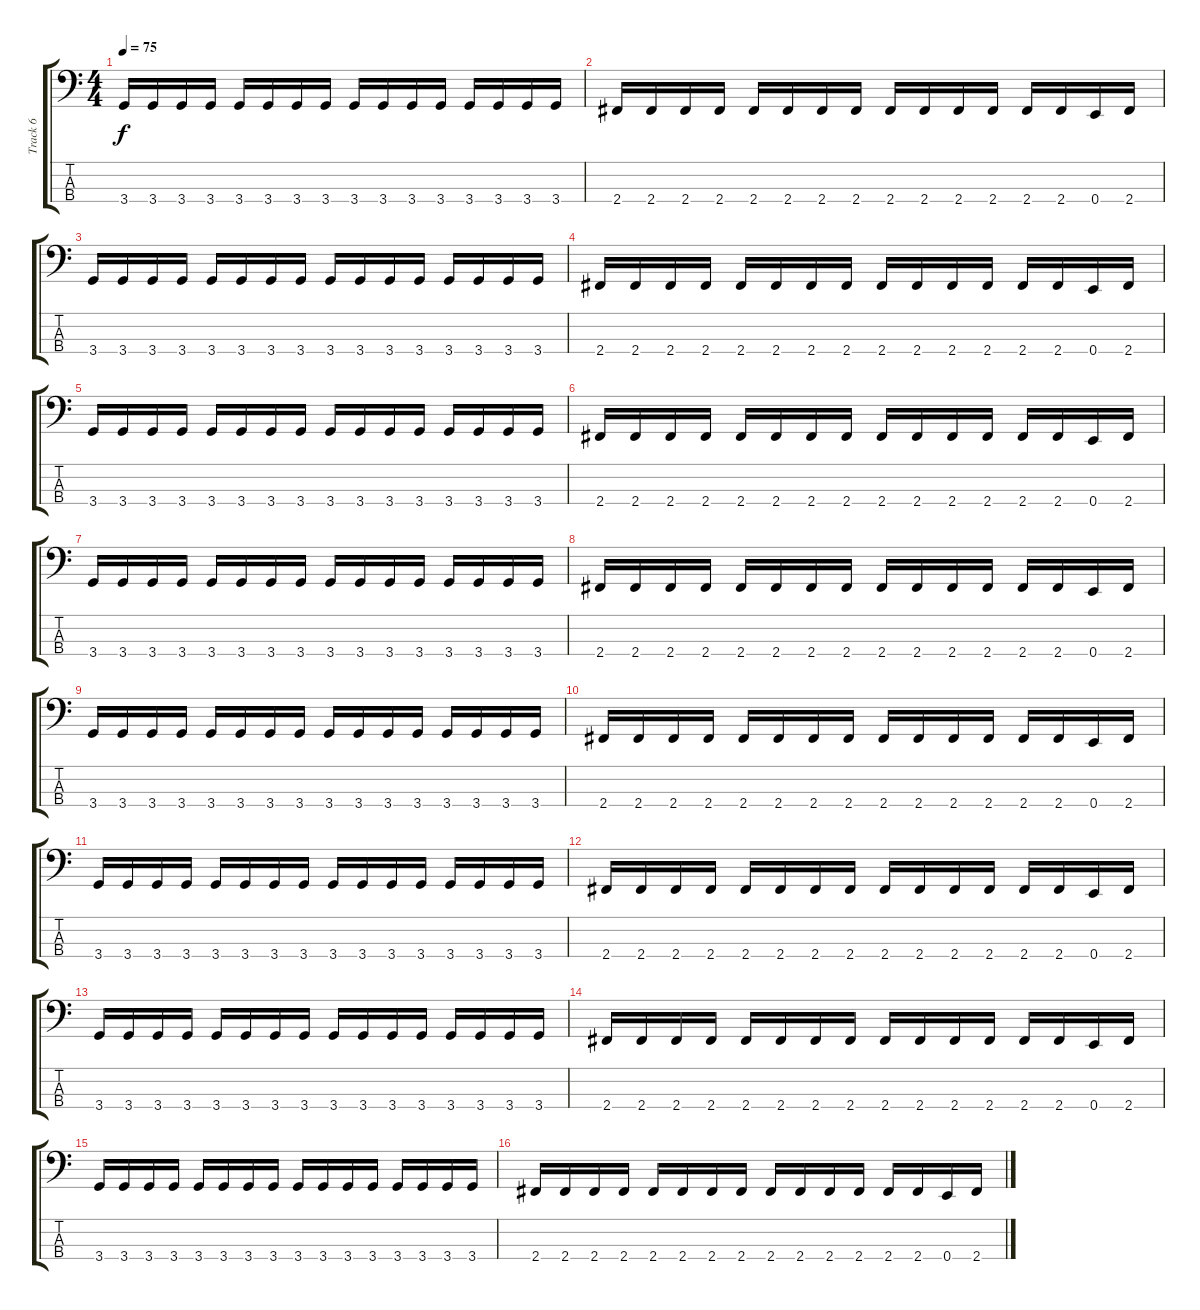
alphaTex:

\track ("Track 6" "Track 6") {instrument electricbassfinger}
\staff {score tabs}
\tuning (G2 D2 A1 E1) {hide}
\ts (4 4)
\tempo 75
\clef f4
\ks c
3.4.16{dy f} 3.4.16 3.4.16 3.4.16 3.4.16 3.4.16 3.4.16 3.4.16 3.4.16 3.4.16 3.4.16 3.4.16 3.4.16 3.4.16 3.4.16 3.4.16 |
2.4.16 2.4.16 2.4.16 2.4.16 2.4.16 2.4.16 2.4.16 2.4.16 2.4.16 2.4.16 2.4.16 2.4.16 2.4.16 2.4.16 0.4.16 2.4.16 |
3.4.16 3.4.16 3.4.16 3.4.16 3.4.16 3.4.16 3.4.16 3.4.16 3.4.16 3.4.16 3.4.16 3.4.16 3.4.16 3.4.16 3.4.16 3.4.16 |
2.4.16 2.4.16 2.4.16 2.4.16 2.4.16 2.4.16 2.4.16 2.4.16 2.4.16 2.4.16 2.4.16 2.4.16 2.4.16 2.4.16 0.4.16 2.4.16 |
3.4.16 3.4.16 3.4.16 3.4.16 3.4.16 3.4.16 3.4.16 3.4.16 3.4.16 3.4.16 3.4.16 3.4.16 3.4.16 3.4.16 3.4.16 3.4.16 |
2.4.16 2.4.16 2.4.16 2.4.16 2.4.16 2.4.16 2.4.16 2.4.16 2.4.16 2.4.16 2.4.16 2.4.16 2.4.16 2.4.16 0.4.16 2.4.16 |
3.4.16 3.4.16 3.4.16 3.4.16 3.4.16 3.4.16 3.4.16 3.4.16 3.4.16 3.4.16 3.4.16 3.4.16 3.4.16 3.4.16 3.4.16 3.4.16 |
2.4.16 2.4.16 2.4.16 2.4.16 2.4.16 2.4.16 2.4.16 2.4.16 2.4.16 2.4.16 2.4.16 2.4.16 2.4.16 2.4.16 0.4.16 2.4.16 |
3.4.16 3.4.16 3.4.16 3.4.16 3.4.16 3.4.16 3.4.16 3.4.16 3.4.16 3.4.16 3.4.16 3.4.16 3.4.16 3.4.16 3.4.16 3.4.16 |
2.4.16 2.4.16 2.4.16 2.4.16 2.4.16 2.4.16 2.4.16 2.4.16 2.4.16 2.4.16 2.4.16 2.4.16 2.4.16 2.4.16 0.4.16 2.4.16 |
3.4.16 3.4.16 3.4.16 3.4.16 3.4.16 3.4.16 3.4.16 3.4.16 3.4.16 3.4.16 3.4.16 3.4.16 3.4.16 3.4.16 3.4.16 3.4.16 |
2.4.16 2.4.16 2.4.16 2.4.16 2.4.16 2.4.16 2.4.16 2.4.16 2.4.16 2.4.16 2.4.16 2.4.16 2.4.16 2.4.16 0.4.16 2.4.16 |
3.4.16{volume 16} 3.4.16 3.4.16 3.4.16 3.4.16 3.4.16 3.4.16 3.4.16 3.4.16 3.4.16 3.4.16 3.4.16 3.4.16 3.4.16 3.4.16 3.4.16 |
2.4.16 2.4.16 2.4.16 2.4.16 2.4.16 2.4.16 2.4.16 2.4.16 2.4.16 2.4.16 2.4.16 2.4.16 2.4.16 2.4.16 0.4.16 2.4.16 |
3.4.16 3.4.16 3.4.16 3.4.16 3.4.16 3.4.16 3.4.16 3.4.16 3.4.16 3.4.16 3.4.16 3.4.16 3.4.16 3.4.16 3.4.16 3.4.16 |
2.4.16 2.4.16 2.4.16 2.4.16 2.4.16 2.4.16 2.4.16 2.4.16 2.4.16 2.4.16 2.4.16 2.4.16 2.4.16 2.4.16 0.4.16 2.4.16
